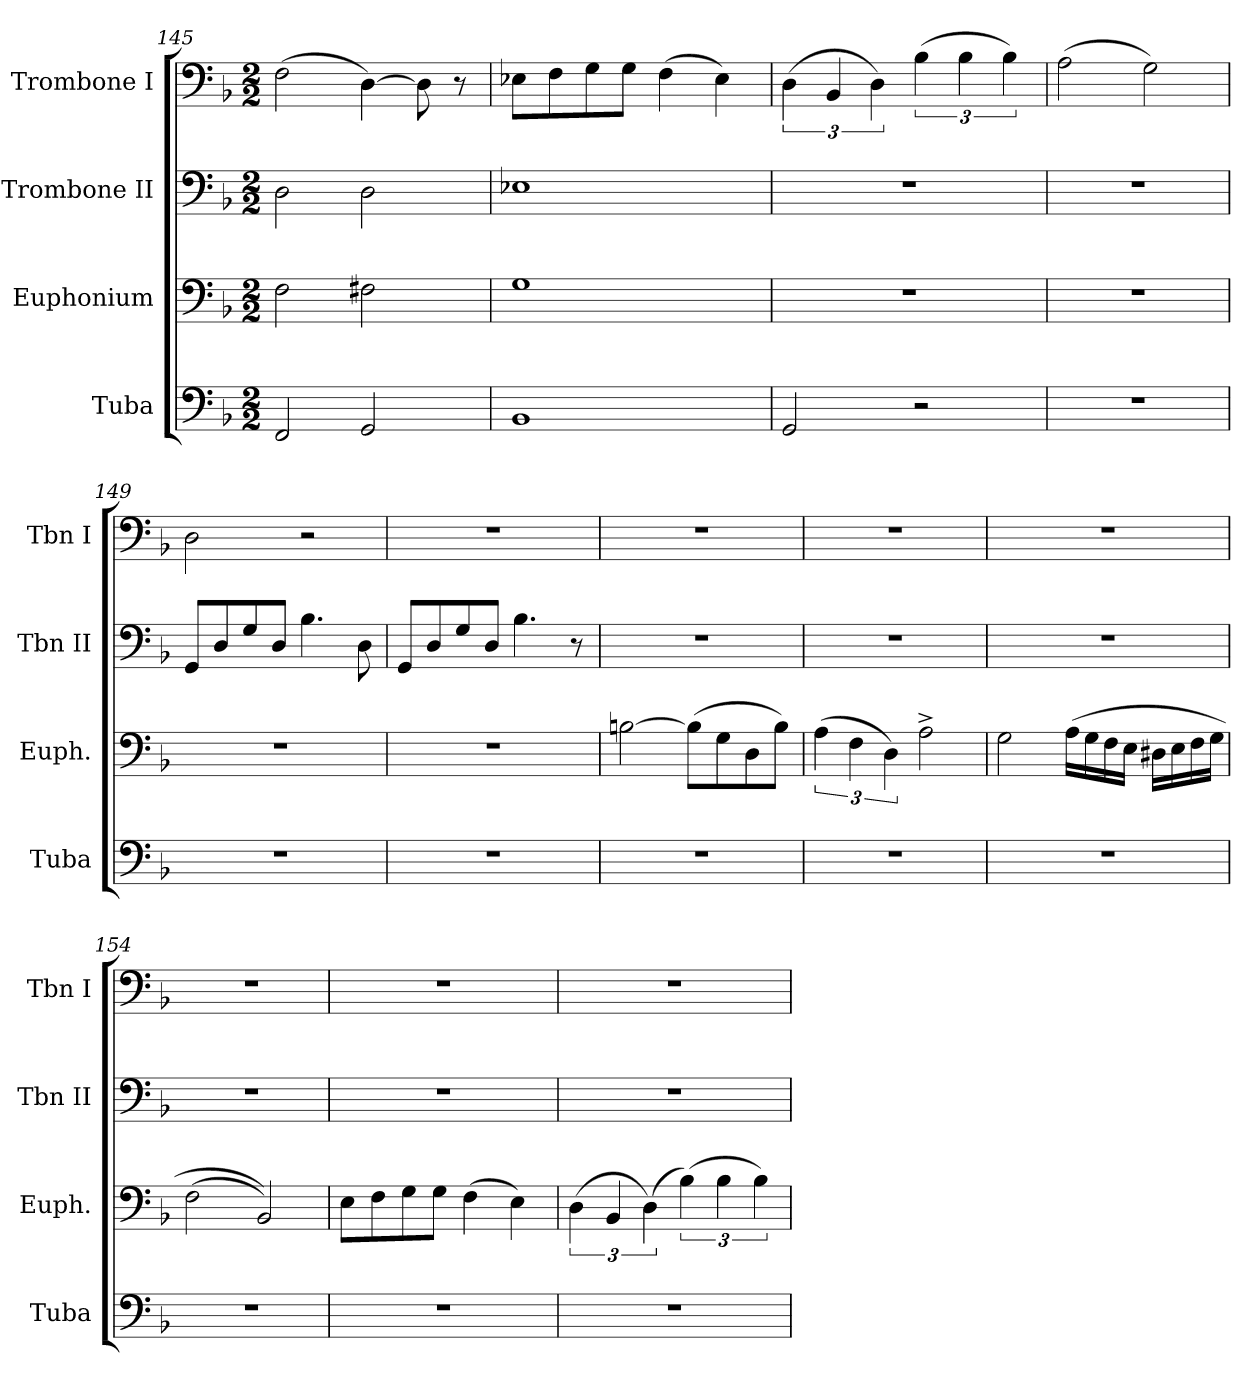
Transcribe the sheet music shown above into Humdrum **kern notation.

**kern	**kern	**kern	**kern
*part4	*part3	*part2	*part1
*staff4	*staff3	*staff2	*staff1
*I"Tuba	*I"Euphonium	*I"Trombone II	*I"Trombone I
*I'Tuba	*I'Euph.	*I'Tbn II	*I'Tbn I
*clefF4	*clefF4	*clefF4	*clefF4
*k[b-]	*k[b-]	*k[b-]	*k[b-]
*M2/2	*M2/2	*M2/2	*M2/2
=145	=145	=145	=145
2FF/	2F\	2D\	(2F\
2GG/	2F#X\	2D\	[4D\)
.	.	.	8D\]
.	.	.	8r
=146	=146	=146	=146
1BB-	1G	1E-X	8E-X\L
.	.	.	8F\
.	.	.	8G\
.	.	.	8G\J
.	.	.	(4F\
.	.	.	4E-\)
!!LO:PB:g=z
=147	=147	=147	=147
2GG/	1r	1r	(6D\
.	.	.	6BB-/
.	.	.	6D\)
2r	.	.	(6B-\
.	.	.	6B-\
.	.	.	6B-\)
=148	=148	=148	=148
1r	1r	1r	(2A\
.	.	.	2G\)
=149	=149	=149	=149
1r	1r	8GG/L	2D\
.	.	8D/	.
.	.	8G/	.
.	.	8D/J	.
.	.	4.B-\	2r
.	.	8D\	.
=150	=150	=150	=150
1r	1r	8GG/L	1r
.	.	8D/	.
.	.	8G/	.
.	.	8D/J	.
.	.	4.B-\	.
.	.	8r	.
=151	=151	=151	=151
1r	[2Bn\	1r	1r
.	(8B\L]	.	.
.	8G\	.	.
.	8D\	.	.
.	8B\J)	.	.
=152	=152	=152	=152
1r	(6A\	1r	1r
.	6F\	.	.
.	6D\)	.	.
.	2A^\	.	.
!!LO:LB:g=z
=153	=153	=153	=153
1r	2G\	1r	1r
.	(16A\LL	.	.
.	16G\	.	.
.	16F\	.	.
.	16E\JJ	.	.
.	16D#X\LL	.	.
.	16E\	.	.
.	16F\	.	.
.	16G\JJ	.	.
=154	=154	=154	=154
1r	(2F\	1r	1r
.	2BB-/))	.	.
=155	=155	=155	=155
1r	8E\L	1r	1r
.	8F\	.	.
.	8G\	.	.
.	8G\J	.	.
.	(4F\	.	.
.	4E\)	.	.
=156	=156	=156	=156
1r	(6D\	1r	1r
.	6BB-/	.	.
.	(6D\)	.	.
.	(6B-\)	.	.
.	6B-\	.	.
.	6B-\)	.	.
=	=	=	=
*-	*-	*-	*-
